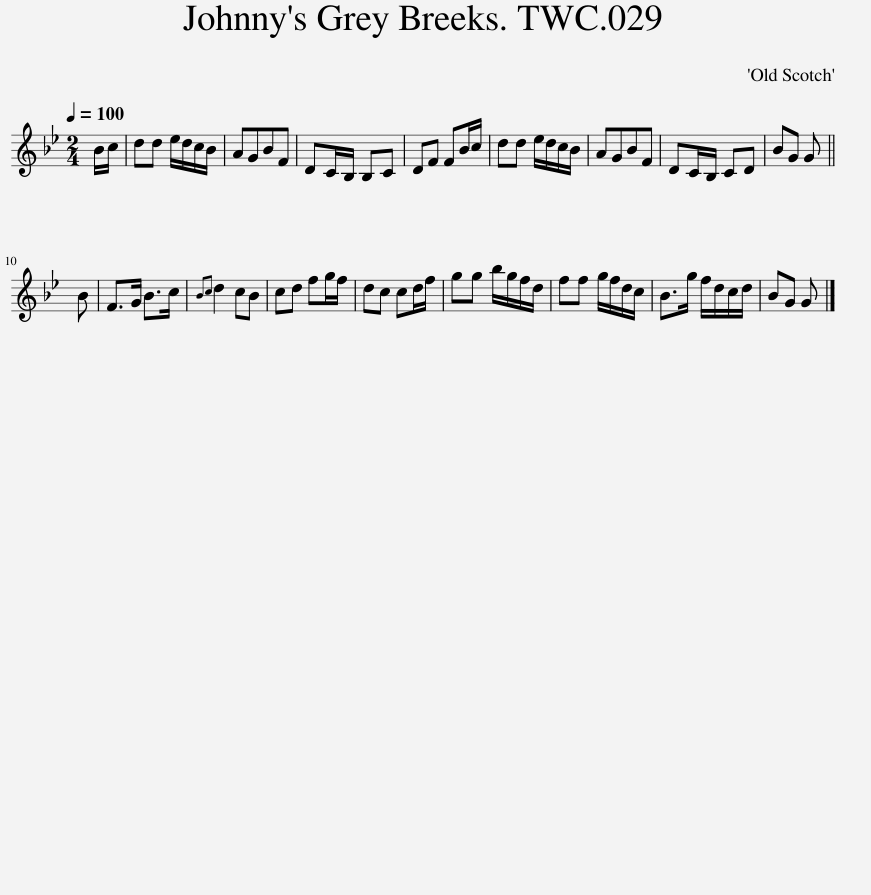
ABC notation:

X:1
L:1/8
Q:1/4=100
M:2/4
I:linebreak $
K:Gmin
V:1 treble
V:1
 B/c/ | dd e/d/c/B/ | AGBF | DC/B,/ B,C | DF FB/c/ | %5
 dd e/d/c/B/ | AGBF | DC/B,/ CD | BG G ||$ B | %10
 F>G B>c |{Bc} d2 cB | cd fg/f/ | dc cd/f/ | gg b/g/f/d/ | %15
 ff g/f/d/c/ | B>g f/d/c/d/ | BG G |] %18
